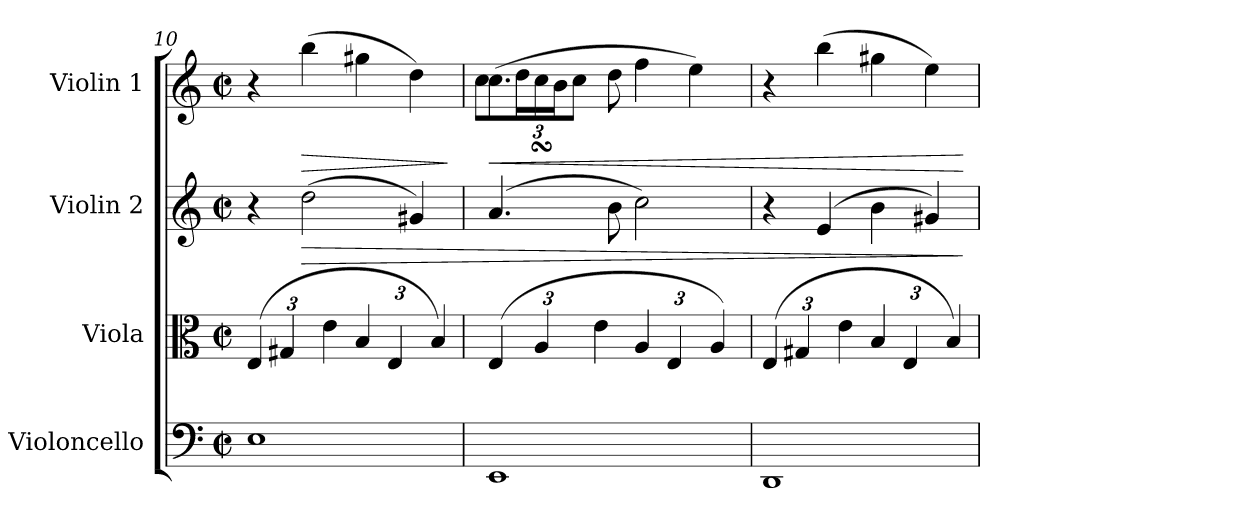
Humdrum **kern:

**kern	**kern	**kern	**dynam	**kern	**dynam
*part4	*part3	*part2	*part2	*part1	*part1
*staff4	*staff3	*staff2	*staff2	*staff1	*staff1
*I"Violoncello	*I"Viola	*I"Violin 2	*	*I"Violin 1	*
*I'Vc	*I'Vla	*I'Vln	*	*I'Vln	*
*clefF4	*clefC3	*clefG2	*	*clefG2	*
*k[]	*k[]	*k[]	*	*k[]	*
*M2/2	*M2/2	*M2/2	*	*M2/2	*
*met(c|)	*met(c|)	*met(c|)	*	*met(c|)	*
*	*Xbrackettup	*	*	*	*
=10	=10	=10	=10	=10	=10
1E	(6E/	4r	.	4r	.
.	6G#X/	.	.	.	.
!	!	!	!LO:HP:b	!	!LO:HP:b
.	.	(2dd\	>	(4bb\	>
.	6e\	.	.	.	.
.	6B/	.	.	4gg#X\	.
.	6E/	.	.	.	.
.	.	4g#X/)	.	4dd\)	.
.	6B/)	.	.	.	.
.	.	.	.	.	]
=11	=11	=11	=11	=11	=11
!	!	!	!	!	!LO:HP:b
*	*	*	*	*^	*
1EE	(6E/	(4.a/	.	(4.cc\	8ccL	<
.	.	.	.	.	24ddL	.
.	6A/	.	.	.	24ccsSSs	.
.	.	.	.	.	24bJ	.
.	.	.	.	.	8ccJ	.
.	6e\	.	.	.	.	.
.	.	8b\	.	8dd\	2ryy	.
.	6A/	2cc\)	.	4ff\	.	.
.	6E/	.	.	.	.	.
.	.	.	.	4ee\)	.	.
.	6A/)	.	.	.	.	.
.	.	.	.	.	8ryy	.
*	*	*	*	*v	*v	*
=12	=12	=12	=12	=12	=12
1DD	(6E/	4r	.	4r	.
.	6G#X/	.	.	.	.
.	.	(4e/	.	(4bb\	.
.	6e\	.	.	.	.
.	6B/	4b\	.	4gg#X\	.
.	6E/	.	.	.	.
.	.	4g#X/)	.	4ee\)	.
.	6B/)	.	.	.	.
.	.	.	]	.	[
=	=	=	=	=	=
*-	*-	*-	*-	*-	*-
